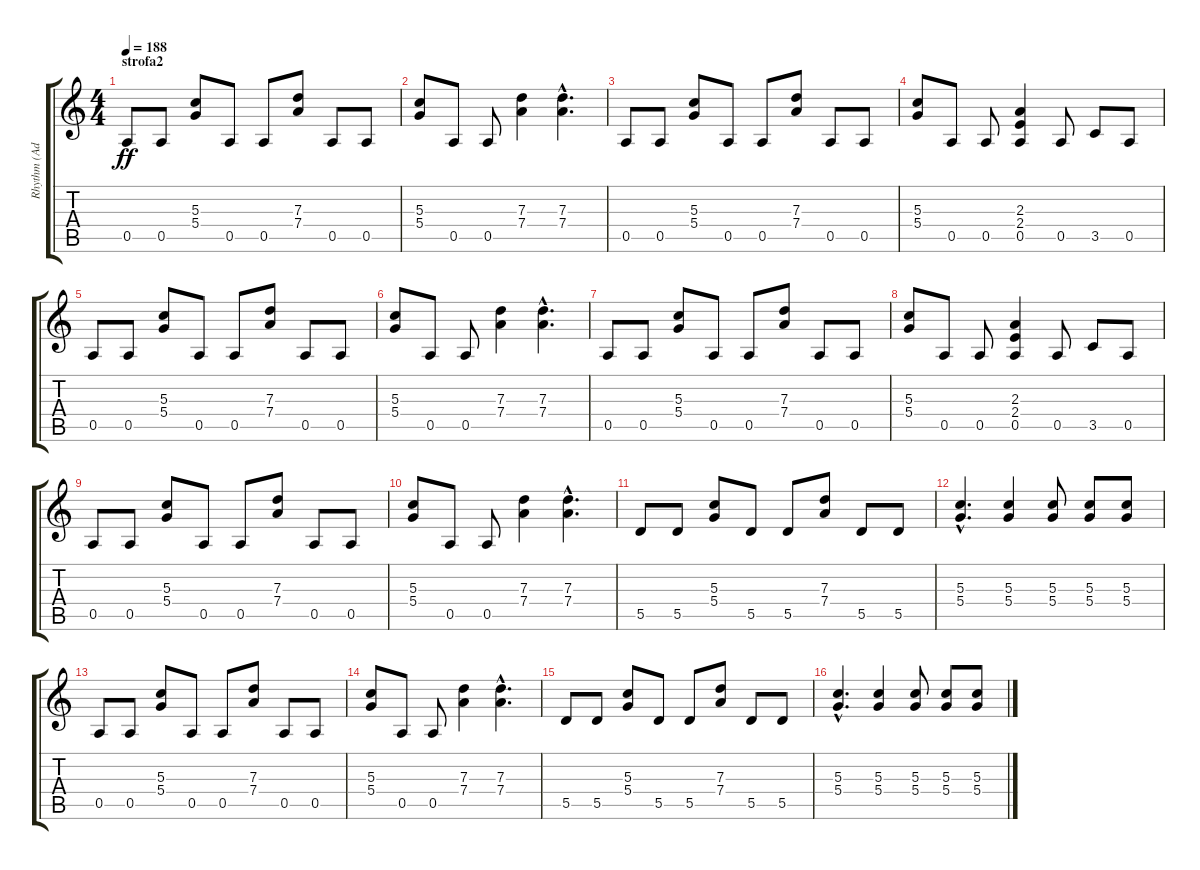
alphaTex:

\track ("Rhythm (Adrian)" "Rhythm (Ad") {instrument distortionguitar}
\staff {score tabs}
\tuning (E4 B3 G3 D3 A2 E2) {hide}
\ts (4 4)
\section ("" "strofa2")
\tempo 188
\clef g2
\ks c
0.5.8{dy ff} 0.5.8 (5.3 5.4).8 0.5.8 0.5.8 (7.3 7.4).8 0.5.8 0.5.8 |
(5.3 5.4).8 0.5.8 0.5.8 (7.3 7.4).4 (7.3{hac} 7.4{hac}).4{d} |
0.5.8 0.5.8 (5.3 5.4).8 0.5.8 0.5.8 (7.3 7.4).8 0.5.8 0.5.8 |
(5.3 5.4).8 0.5.8 0.5.8 (2.3 2.4 0.5).4 0.5.8 3.5.8 0.5.8 |
0.5.8 0.5.8 (5.3 5.4).8 0.5.8 0.5.8 (7.3 7.4).8 0.5.8 0.5.8 |
(5.3 5.4).8 0.5.8 0.5.8 (7.3 7.4).4 (7.3{hac} 7.4{hac}).4{d} |
0.5.8 0.5.8 (5.3 5.4).8 0.5.8 0.5.8 (7.3 7.4).8 0.5.8 0.5.8 |
(5.3 5.4).8 0.5.8 0.5.8 (2.3 2.4 0.5).4 0.5.8 3.5.8 0.5.8 |
0.5.8 0.5.8 (5.3 5.4).8 0.5.8 0.5.8 (7.3 7.4).8 0.5.8 0.5.8 |
(5.3 5.4).8 0.5.8 0.5.8 (7.3 7.4).4 (7.3{hac} 7.4{hac}).4{d} |
5.5.8 5.5.8 (5.3 5.4).8 5.5.8 5.5.8 (7.3 7.4).8 5.5.8 5.5.8 |
(5.3{hac} 5.4{hac}).4{d} (5.3 5.4).4 (5.3 5.4).8 (5.3 5.4).8 (5.3 5.4).8 |
0.5.8 0.5.8 (5.3 5.4).8 0.5.8 0.5.8 (7.3 7.4).8 0.5.8 0.5.8 |
(5.3 5.4).8 0.5.8 0.5.8 (7.3 7.4).4 (7.3{hac} 7.4{hac}).4{d} |
5.5.8 5.5.8 (5.3 5.4).8 5.5.8 5.5.8 (7.3 7.4).8 5.5.8 5.5.8 |
(5.3{hac} 5.4{hac}).4{d} (5.3 5.4).4 (5.3 5.4).8 (5.3 5.4).8 (5.3 5.4).8
